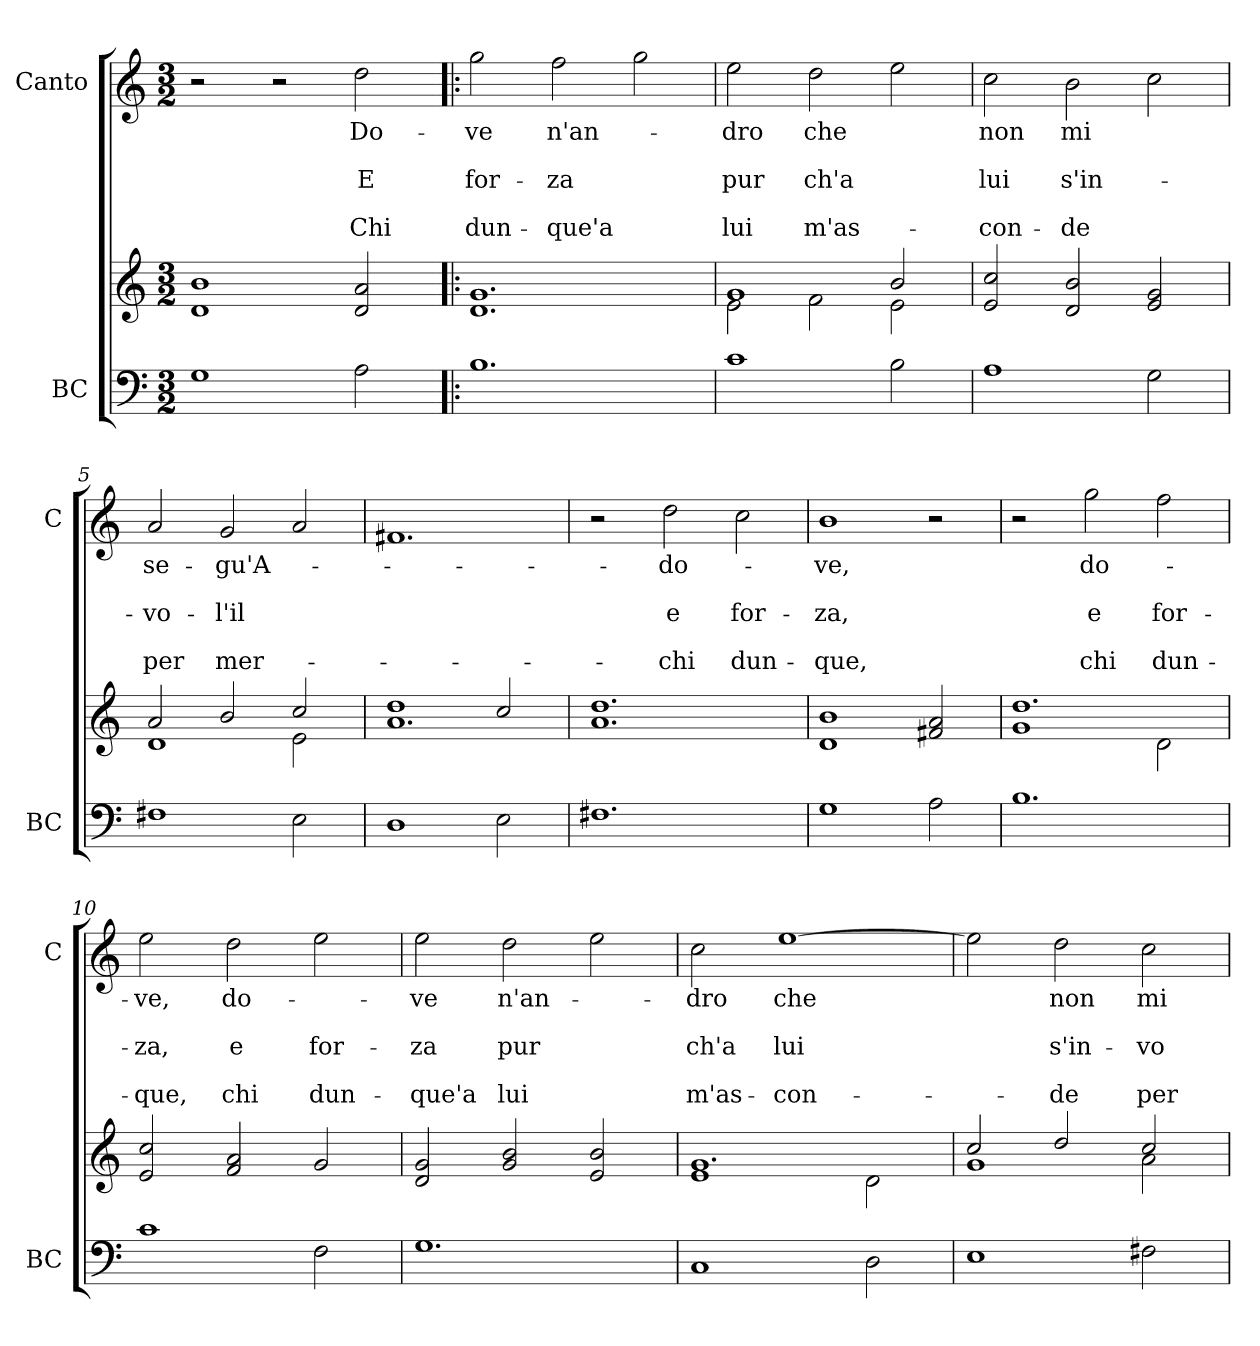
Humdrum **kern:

**kern	**kern	**kern	**text	**text	**text	**text	**text
*part2	*part2	*part1	*part1	*part1	*part1	*part1	*part1
*staff3	*staff2	*staff1	*staff1	*staff1	*staff1	*staff1	*staff1
*I"BC	*	*I"Canto	*	*	*	*	*
*I'BC	*	*I'C	*	*	*	*	*
*clefF4	*clefG2	*clefG2	*	*	*	*	*
*k[]	*k[]	*k[]	*	*	*	*	*
*C:	*C:	*C:	*	*	*	*	*
*M3/2	*M3/2	*M3/2	*	*	*	*	*
=1	=1	=1	=1	=1	=1	=1	=1
1G	1d 1b	2r	.	.	.	.	.
.	.	2r	.	.	.	.	.
!	!	!	!LO:LY:b	!	!LO:LY:b	!	!LO:LY:b
2A\	2d/ 2a/	2dd\	Do-	.	E	.	Chi
=2!|:	=2!|:	=2!|:	=2!|:	=2!|:	=2!|:	=2!|:	=2!|:
*	*^	*	*	*	*	*	*
!	!	!	!	!LO:LY:b	!	!LO:LY:b	!	!LO:LY:b
1.B	1.g	1.d	2gg\	-ve	.	for-	.	dun-
!	!	!	!	!LO:LY:b	!	!LO:LY:b	!	!LO:LY:b
.	.	.	2ff\	n'an-	.	-za	.	-que'a
.	.	.	2gg\	.	.	.	.	.
=3	=3	=3	=3	=3	=3	=3	=3	=3
!	!	!	!	!LO:LY:b	!	!LO:LY:b	!	!LO:LY:b
1c	1g	2e\	2ee\	-dro	.	pur	.	lui
!	!	!	!	!LO:LY:b	!	!LO:LY:b	!	!LO:LY:b
.	.	2f\	2dd\	che	.	ch'a	.	m'as-
2B\	2b/	2e\	2ee\	.	.	.	.	.
=4	=4	=4	=4	=4	=4	=4	=4	=4
!	!	!	!	!LO:LY:b	!	!LO:LY:b	!	!LO:LY:b
*	*v	*v	*	*	*	*	*	*
1A	2e/ 2cc/	2cc\	non	.	lui	.	-con-
!	!	!	!LO:LY:b	!	!LO:LY:b	!	!LO:LY:b
.	2d/ 2b/	2b\	mi	.	s'in-	.	-de
2G\	2e/ 2g/	2cc\	.	.	.	.	.
=5	=5	=5	=5	=5	=5	=5	=5
*	*^	*	*	*	*	*	*
!	!	!	!	!LO:LY:b	!	!LO:LY:b	!	!LO:LY:b
1F#X	2a/	1d	2a/	se-	.	-vo-	.	per
!	!	!	!	!LO:LY:b	!	!LO:LY:b	!	!LO:LY:b
.	2b/	.	2g/	-gu'A-	.	-l'il	.	mer-
2E\	2cc/	2e\	2a/	.	.	.	.	.
=6	=6	=6	=6	=6	=6	=6	=6	=6
1D	1dd	1.a	1.f#X	.	.	.	.	.
2E\	2cc/	.	.	.	.	.	.	.
*	*v	*v	*	*	*	*	*	*
!!LO:LB:g=z
=7	=7	=7	=7	=7	=7	=7	=7
1.F#X	1.a 1.dd	2r	.	.	.	.	.
!	!	!	!LO:LY:b	!	!LO:LY:b	!	!LO:LY:b
.	.	2dd\	-do-	.	e	.	-chi
!	!	!	!	!	!LO:LY:b	!	!LO:LY:b
.	.	2cc\	.	.	for-	.	dun-
=8	=8	=8	=8	=8	=8	=8	=8
!	!	!	!LO:LY:b	!	!LO:LY:b	!	!LO:LY:b
1G	1d 1b	1b	-ve,	.	-za,	.	-que,
2A\	2f#X/ 2a/	2r	.	.	.	.	.
=9	=9	=9	=9	=9	=9	=9	=9
*	*^	*	*	*	*	*	*
1.B	1.dd	1g	2r	.	.	.	.	.
!	!	!	!	!LO:LY:b	!	!LO:LY:b	!	!LO:LY:b
.	.	.	2gg\	do-	.	e	.	chi
!	!	!	!	!	!	!LO:LY:b	!	!LO:LY:b
.	.	2d\	2ff\	.	.	for-	.	dun-
=10	=10	=10	=10	=10	=10	=10	=10	=10
!	!	!	!	!LO:LY:b	!	!LO:LY:b	!	!LO:LY:b
*	*v	*v	*	*	*	*	*	*
1c	2e/ 2cc/	2ee\	-ve,	.	-za,	.	-que,
!	!	!	!LO:LY:b	!	!LO:LY:b	!	!LO:LY:b
.	2f/ 2a/	2dd\	do-	.	e	.	chi
!	!	!	!	!	!LO:LY:b	!	!LO:LY:b
2F\	2g/	2ee\	.	.	for-	.	dun-
=11	=11	=11	=11	=11	=11	=11	=11
!	!	!	!LO:LY:b	!	!LO:LY:b	!	!LO:LY:b
1.G	2d/ 2g/	2ee\	-ve	.	-za	.	-que'a
!	!	!	!LO:LY:b	!	!LO:LY:b	!	!LO:LY:b
.	2g/ 2b/	2dd\	n'an-	.	pur	.	lui
.	2e/ 2b/	2ee\	.	.	.	.	.
=12	=12	=12	=12	=12	=12	=12	=12
*	*^	*	*	*	*	*	*
!	!	!	!	!LO:LY:b	!	!LO:LY:b	!	!LO:LY:b
1C	1.g	1e	2cc\	-dro	.	ch'a	.	m'as-
!	!	!	!	!LO:LY:b	!	!LO:LY:b	!	!LO:LY:b
.	.	.	[1ee	che	.	lui	.	-con-
2D\	.	2d\	.	.	.	.	.	.
!!LO:PB:g=z
=13	=13	=13	=13	=13	=13	=13	=13	=13
1E	2cc/	1g	2ee\]	.	.	.	.	.
!	!	!	!	!LO:LY:b	!	!LO:LY:b	!	!LO:LY:b
.	2dd/	.	2dd\	non	.	s'in-	.	-de
!	!	!	!	!LO:LY:b	!	!LO:LY:b	!	!LO:LY:b
2F#X\	2cc/	2a\	2cc\	mi	.	-vo-	.	per
*	*v	*v	*	*	*	*	*	*
=	=	=	=	=	=	=	=
*-	*-	*-	*-	*-	*-	*-	*-
